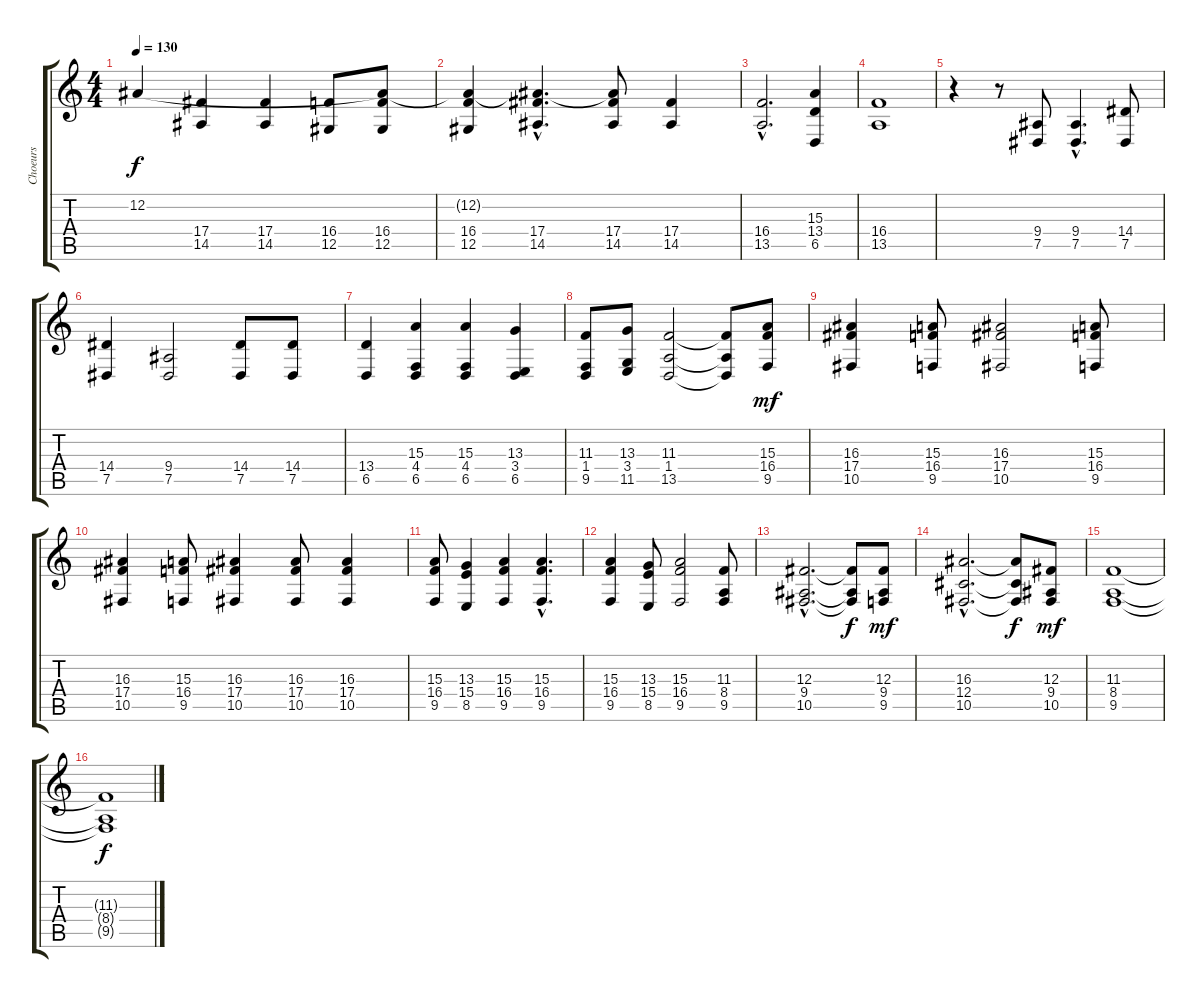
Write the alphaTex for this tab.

\track ("Choeurs" "Choeurs") {instrument violin}
\staff {score tabs}
\tuning (Eb4 Bb3 Gb3 Db3 Ab2 Eb2) {hide}
\ts (4 4)
\tempo 130
\clef g2
\ks c
12.2.4{dy f} (17.4 14.5).4 (17.4 14.5).4 (16.4 12.5).8 (12.2{t} 16.4 12.5).8 |
(12.2{t} 16.4 12.5).4 (12.2{hac t} 17.4{hac} 14.5{hac}).4{d} (12.2{t} 17.4 14.5).8 (17.4 14.5).4 |
(16.4{hac} 13.5{hac}).2{d} (15.3 13.4 6.5).4 |
(16.4 13.5).1 |
r.4 r.8 (9.4 7.5).8 (9.4{hac} 7.5{hac}).4{d} (14.4 7.5).8 |
(14.4 7.5).4 (9.4 7.5).2 (14.4 7.5).8 (14.4 7.5).8 |
(13.4 6.5).4 (15.3 4.4 6.5).4 (15.3 4.4 6.5).4 (13.3 3.4 6.5).4 |
(11.3 1.4 9.5).8 (13.3 3.4 11.5).8 (11.3 1.4 13.5).2 (11.3{t} 1.4{t} 13.5{t}).8 (15.3 16.4 9.5).8{dy mf} |
(16.3 17.4 10.5).4 (15.3 16.4 9.5).8 (16.3 17.4 10.5).2 (15.3 16.4 9.5).8 |
(16.3 17.4 10.5).4 (15.3 16.4 9.5).8 (16.3 17.4 10.5).4 (16.3 17.4 10.5).8 (16.3 17.4 10.5).4 |
(15.3 16.4 9.5).8 (13.3 15.4 8.5).4 (15.3 16.4 9.5).4 (15.3{hac} 16.4{hac} 9.5{hac}).4{d} |
(15.3 16.4 9.5).4 (13.3 15.4 8.5).8 (15.3 16.4 9.5).2 (11.3 8.4 9.5).8 |
(12.3{hac} 9.4{hac} 10.5{hac}).2{d} (12.3{t} 9.4{t} 10.5{t}).8{dy f} (12.3 9.4 9.5).8{dy mf} |
(16.3{hac} 12.4{hac} 10.5{hac}).2{d} (16.3{t} 12.4{t} 10.5{t}).8{dy f} (12.3 9.4 10.5).8{dy mf} |
(11.3 8.4 9.5).1 |
(11.3{t} 8.4{t} 9.5{t}).1{dy f}
